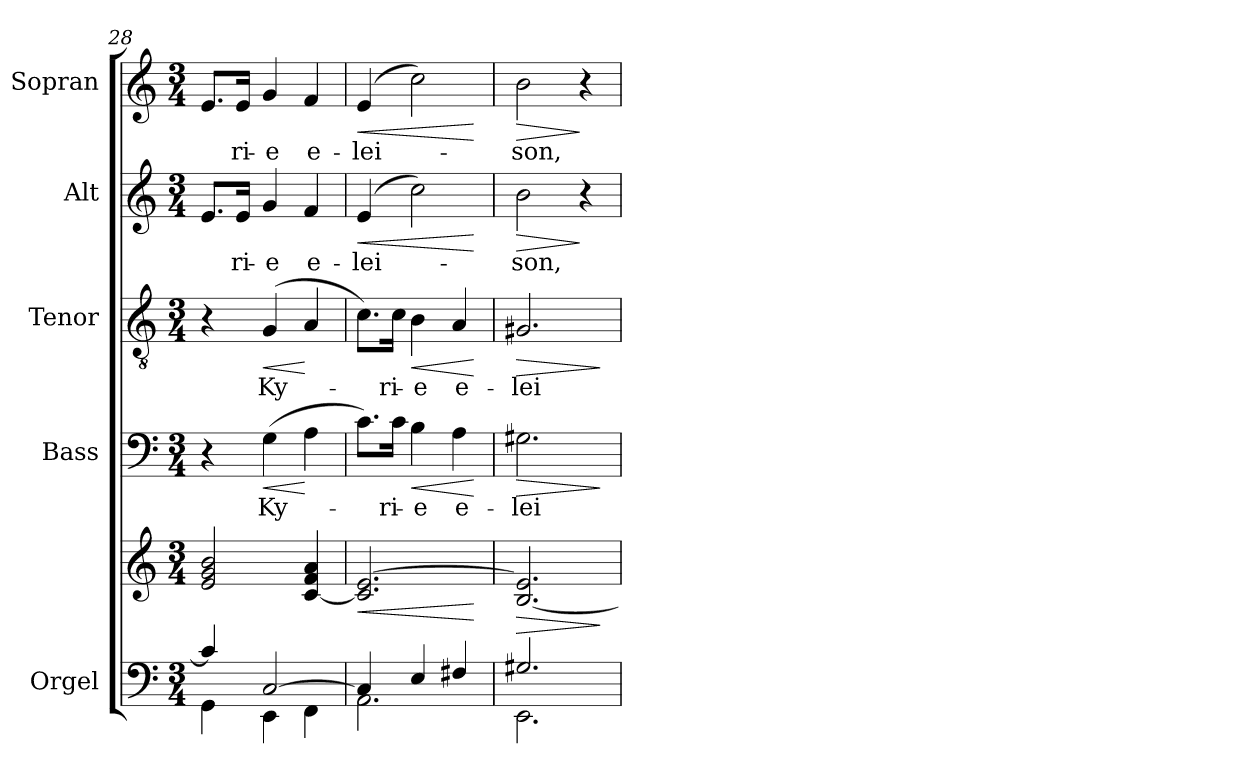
**kern	**kern	**dynam	**kern	**text	**dynam	**kern	**text	**dynam	**kern	**text	**dynam	**kern	**text	**dynam
*part5	*part5	*part5	*part4	*part4	*part4	*part3	*part3	*part3	*part2	*part2	*part2	*part1	*part1	*part1
*staff6	*staff5	*staff5/6	*staff4	*staff4	*staff4	*staff3	*staff3	*staff3	*staff2	*staff2	*staff2	*staff1	*staff1	*staff1
*I"Orgel	*	*	*I"Bass	*	*	*I"Tenor	*	*	*I"Alt	*	*	*I"Sopran	*	*
*I'Org.	*	*	*I'B.	*	*	*I'T.	*	*	*I'A.	*	*	*I'S.	*	*
*clefF4	*clefG2	*	*clefF4	*	*	*clefGv2	*	*	*clefG2	*	*	*clefG2	*	*
*k[]	*k[]	*	*k[]	*	*	*k[]	*	*	*k[]	*	*	*k[]	*	*
*C:	*C:	*	*C:	*	*	*C:	*	*	*C:	*	*	*C:	*	*
*M3/4	*M3/4	*	*M3/4	*	*	*M3/4	*	*	*M3/4	*	*	*M3/4	*	*
=28	=28	=28	=28	=28	=28	=28	=28	=28	=28	=28	=28	=28	=28	=28
*^	*	*	*	*	*	*	*	*	*	*	*	*	*	*
4c/]	4GG\	2e/ 2g/ 2b/	.	4r	.	.	4r	.	.	8.e/L	.	.	8.e/L	.	.
!	!	!	!	!	!	!	!	!	!	!	!LO:LY:b	!	!	!LO:LY:b	!
.	.	.	.	.	.	.	.	.	.	16e/Jk	-ri-	.	16e/Jk	-ri-	.
!	!	!	!	!	!LO:LY:b	!LO:HP:b	!	!LO:LY:b	!LO:HP:b	!	!LO:LY:b	!	!	!LO:LY:b	!
[>2C/	4EE\	.	.	(>4G\	Ky-	<	(4G/	Ky-	<	4g/	-e	.	4g/	-e	.
!	!	!	!	!	!	!	!	!	!	!	!LO:LY:b	!	!	!LO:LY:b	!
.	4FF\	[4c/ 4f/ 4a/	.	4A\	.	[	4A/	.	[	4f/	e-	.	4f/	e-	.
=29	=29	=29	=29	=29	=29	=29	=29	=29	=29	=29	=29	=29	=29	=29	=29
!	!	!	!LO:HP:b	!	!	!	!	!	!	!	!LO:LY:b	!LO:HP:b	!	!LO:LY:b	!LO:HP:b
4C/]	2.AA\	2.c/] [>2.e/	<	8.c\L)	.	.	8.c\L)	.	.	(4e/	-lei-	<	(4e/	-lei-	<
!	!	!	!	!	!LO:LY:b	!	!	!LO:LY:b	!	!	!	!	!	!	!
.	.	.	.	16c\Jk	-ri-	.	16c\Jk	-ri-	.	.	.	.	.	.	.
!	!	!	!	!	!LO:LY:b	!LO:HP:b	!	!LO:LY:b	!LO:HP:b	!	!	!	!	!	!
4E/	.	.	.	4B\	-e	<	4B\	-e	<	2cc\)	.	.	2cc\)	.	.
!	!	!	!	!	!LO:LY:b	!	!	!LO:LY:b	!	!	!	!	!	!	!
4F#X/	.	.	.	4A\	e-	.	4A/	e-	.	.	.	.	.	.	.
*v	*v	*	*	*	*	*	*	*	*	*	*	*	*	*	*
.	.	[	.	.	[	.	.	[	.	.	[	.	.	[
=30	=30	=30	=30	=30	=30	=30	=30	=30	=30	=30	=30	=30	=30	=30
*^	*	*	*	*	*	*	*	*	*	*	*	*	*	*
!	!	!	!LO:HP:b	!	!LO:LY:b	!LO:HP:b	!	!LO:LY:b	!LO:HP:b	!	!LO:LY:b	!LO:HP:b	!	!LO:LY:b	!LO:HP:b
2.G#X/	2.EE\	[2.B/ 2.e/]	>	2.G#X\	-lei-	>	2.G#X/	-lei-	>	2b\	-son,	>	2b\	-son,	>
.	.	.	.	.	.	.	.	.	.	4r	.	]	4r	.	]
*v	*v	*	*	*	*	*	*	*	*	*	*	*	*	*	*
.	.	]	.	.	]	.	.	]	.	.	.	.	.	.
=	=	=	=	=	=	=	=	=	=	=	=	=	=	=
*-	*-	*-	*-	*-	*-	*-	*-	*-	*-	*-	*-	*-	*-	*-
